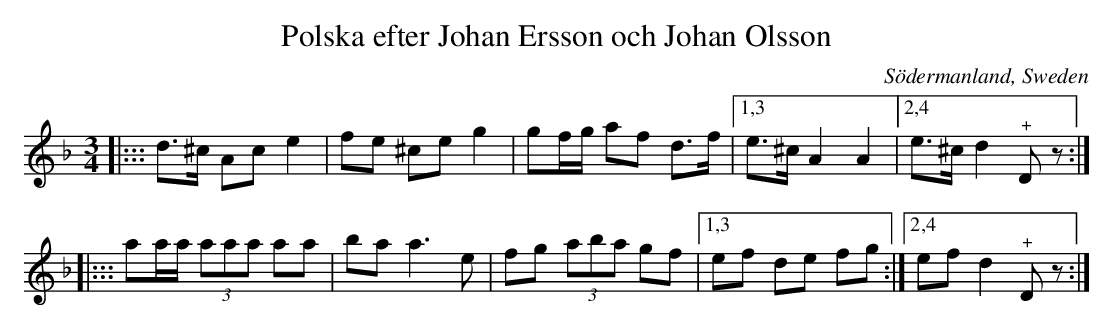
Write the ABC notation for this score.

X:1
T: Polska efter Johan Ersson och Johan Olsson
O: S\"odermanland, Sweden
M: 3/4
L: 1/8
K: Dm
|::: d>^c Ac e2 | fe ^ce g2 | gf/g/ af d>f |1,3 e>^c A2 A2 |2,4 e>^c d2 "^+"Dz :|
|::: aa/a/ (3aaa aa | ba a3 e | fg (3aba gf |1,3 ef de fg :|2,4 ef d2 "^+"Dz :|
